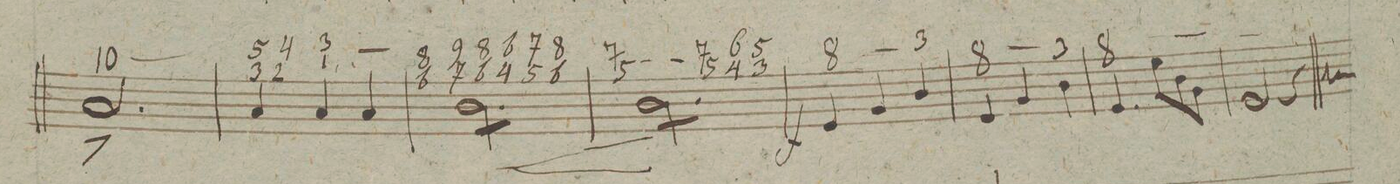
**kern	**fba	**dynam
*I"Organo	*	*
*clefF4	*	*
*k[f#]	*	*
*M3/4	*	*
2.C^/	10_	.
.	X	.
=118	=118	=118
4C/	5 3	.
.	4 2	.
4C/	3_ 1	.
4C/	.	.
.	X X	.
=119	=119	=119
*tremolo	*	*
8D\L	8 6	<
8D\	9 7	.
8D\	8 6	.
8D\	6 4	.
8D\	7 5	.
8D\J	8 6	.
=120	=120	=120
8D\L	7_ 5	[
8D\	.	.
8D\	.	.
8D\	7 5	.
8D\	6 4	.
8D\J	5 3	.
*Xtremolo	*	*
=121	=121	=121
4GG/	8_	f
4BB/	.	.
4D/	3	.
=122	=122	=122
4GG/	8_	.
4BB/	.	.
4D\	3	.
=123	=123	=123
4.GG/	8_	.
8G\L	.	.
8D\	.	.
8BB\J	.	.
=124	=124	=124
2GG/	.	.
4r	X	.
==	==	==
*-	*-	*-
